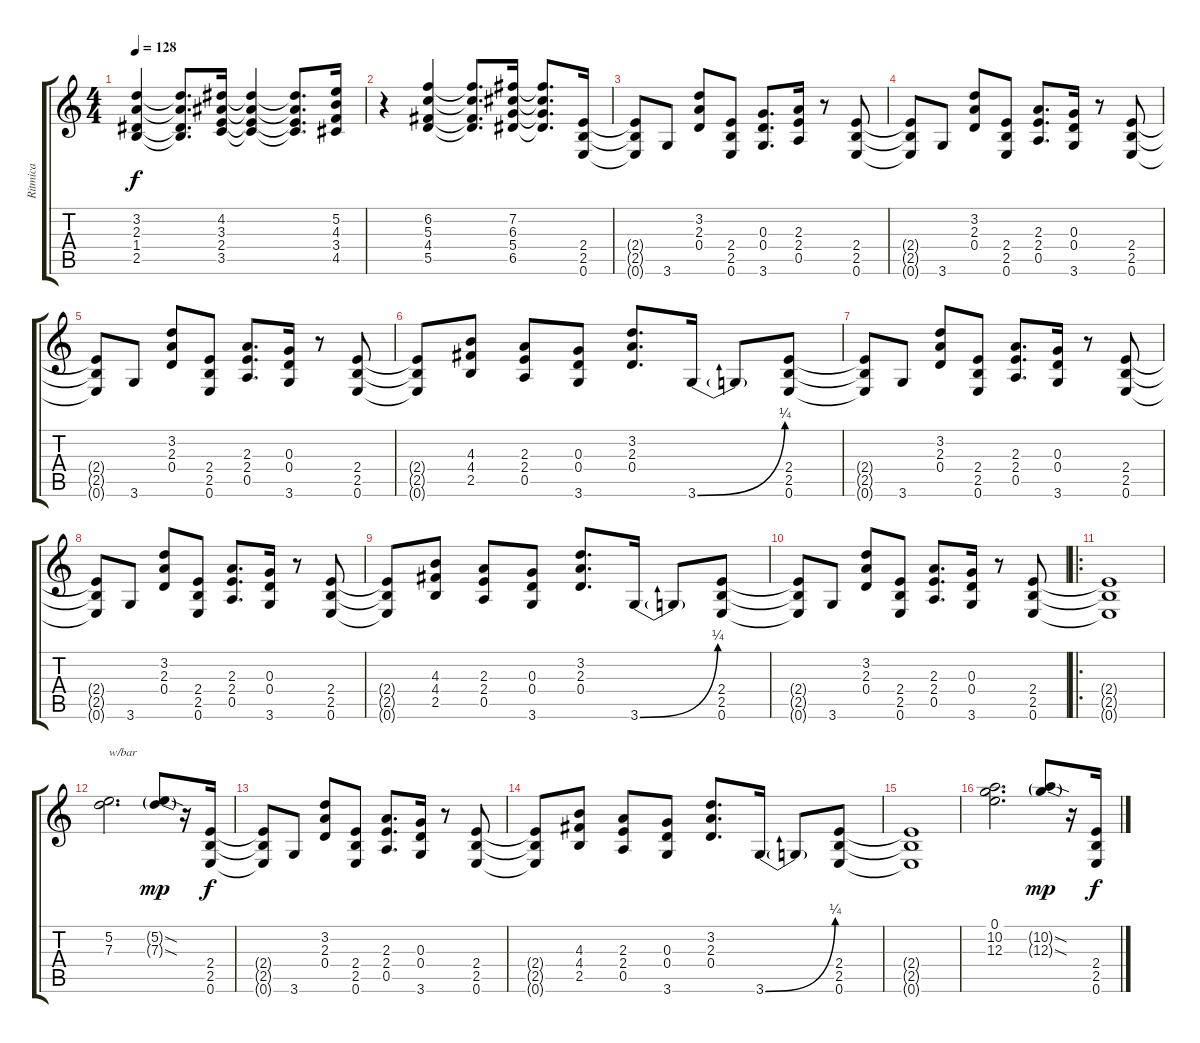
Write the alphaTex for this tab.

\track ("Ritmica" "Ritmica") {instrument distortionguitar}
\staff {score tabs}
\tuning (E4 B3 G3 D3 A2 E2) {hide}
\ts (4 4)
\tempo 128
\clef g2
\ks c
(3.2 2.3 1.4 2.5).4{dy f instrument distortionguitar} (3.2{t} 2.3{t} 1.4{t} 2.5{t}).8{d} (4.2 3.3 2.4 3.5).16 (4.2{t} 3.3{t} 2.4{t} 3.5{t}).4 (4.2{t} 3.3{t} 2.4{t} 3.5{t}).8{d} (5.2 4.3 3.4 4.5).16 |
r.4 (6.2 5.3 4.4 5.5).4 (6.2{t} 5.3{t} 4.4{t} 5.5{t}).8{d} (7.2 6.3 5.4 6.5).16 (7.2{t} 6.3{t} 5.4{t} 6.5{t}).8{d} (2.4 2.5 0.6).16 |
(2.4{t} 2.5{t} 0.6{t}).8 3.6.8 (3.2 2.3 0.4).8 (2.4 2.5 0.6).8 (0.3 0.4 3.6).8{d} (2.3 2.4 0.5).16 r.8 (2.4 2.5 0.6).8 |
(2.4{t} 2.5{t} 0.6{t}).8 3.6.8 (3.2 2.3 0.4).8 (2.4 2.5 0.6).8 (2.3 2.4 0.5).8{d} (0.3 0.4 3.6).16 r.8 (2.4 2.5 0.6).8 |
(2.4{t} 2.5{t} 0.6{t}).8 3.6.8 (3.2 2.3 0.4).8 (2.4 2.5 0.6).8 (2.3 2.4 0.5).8{d} (0.3 0.4 3.6).16 r.8 (2.4 2.5 0.6).8 |
(2.4{t} 2.5{t} 0.6{t}).8 (4.3 4.4 2.5).8 (2.3 2.4 0.5).8 (0.3 0.4 3.6).8 (3.2 2.3 0.4).8{d} 3.6{be (bend 0 0 60 1)}.16 3.6{t}.8 (2.4 2.5 0.6).8 |
(2.4{t} 2.5{t} 0.6{t}).8 3.6.8 (3.2 2.3 0.4).8 (2.4 2.5 0.6).8 (2.3 2.4 0.5).8{d} (0.3 0.4 3.6).16 r.8 (2.4 2.5 0.6).8 |
(2.4{t} 2.5{t} 0.6{t}).8 3.6.8 (3.2 2.3 0.4).8 (2.4 2.5 0.6).8 (2.3 2.4 0.5).8{d} (0.3 0.4 3.6).16 r.8 (2.4 2.5 0.6).8 |
(2.4{t} 2.5{t} 0.6{t}).8 (4.3 4.4 2.5).8 (2.3 2.4 0.5).8 (0.3 0.4 3.6).8 (3.2 2.3 0.4).8{d} 3.6{be (bend 0 0 60 1)}.16 3.6{t}.8 (2.4 2.5 0.6).8 |
(2.4{t} 2.5{t} 0.6{t}).8 3.6.8 (3.2 2.3 0.4).8 (2.4 2.5 0.6).8 (2.3 2.4 0.5).8{d} (0.3 0.4 3.6).16 r.8 (2.4 2.5 0.6).8 |
\ro
(2.4{t} 2.5{t} 0.6{t}).1 |
(5.2 7.3).2{d txt "w/bar"} (5.2{sod g} 7.3{sod g}).8{dy mp} r.16 (2.4 2.5 0.6).16{dy f} |
(2.4{t} 2.5{t} 0.6{t}).8 3.6.8 (3.2 2.3 0.4).8 (2.4 2.5 0.6).8 (2.3 2.4 0.5).8{d} (0.3 0.4 3.6).16 r.8 (2.4 2.5 0.6).8 |
(2.4{t} 2.5{t} 0.6{t}).8 (4.3 4.4 2.5).8 (2.3 2.4 0.5).8 (0.3 0.4 3.6).8 (3.2 2.3 0.4).8{d} 3.6{be (bend 0 0 60 1)}.16 3.6{t}.8 (2.4 2.5 0.6).8 |
(2.4{t} 2.5{t} 0.6{t}).1 |
(0.1 10.2 12.3).2{d} (10.2{sod g} 12.3{sod g}).8{dy mp} r.16 (2.4 2.5 0.6).16{dy f}
